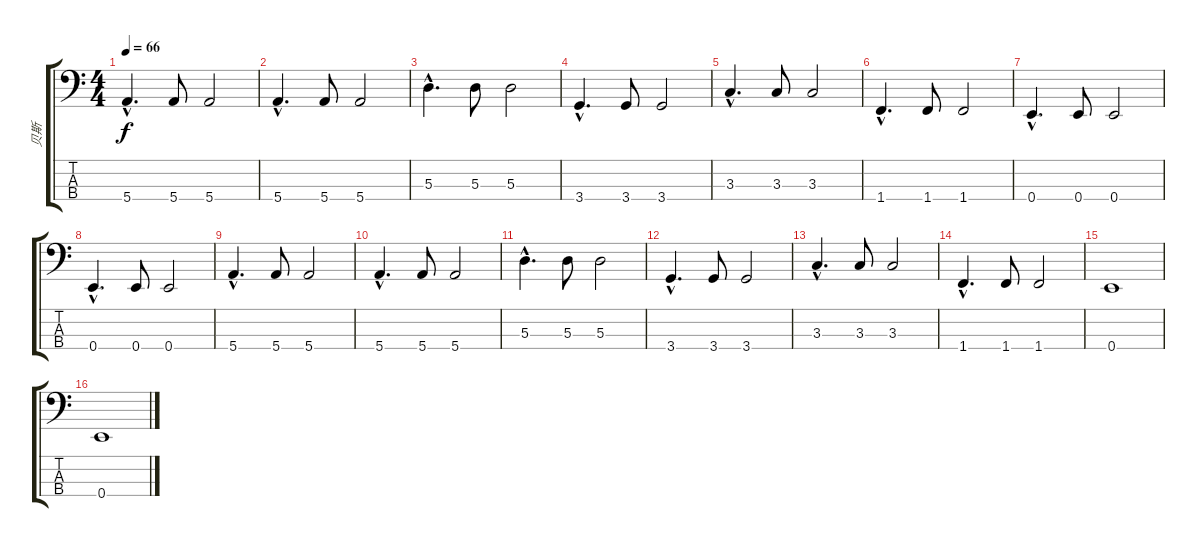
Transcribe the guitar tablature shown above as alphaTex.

\track ("贝斯" "贝斯") {instrument electricbassfinger}
\staff {score tabs}
\tuning (G2 D2 A1 E1) {hide}
\ts (4 4)
\tempo 66
\clef f4
\ks c
5.4{hac}.4{d dy f} 5.4.8 5.4.2 |
5.4{hac}.4{d} 5.4.8 5.4.2 |
5.3{hac}.4{d} 5.3.8 5.3.2 |
3.4{hac}.4{d} 3.4.8 3.4.2 |
3.3{hac}.4{d} 3.3.8 3.3.2 |
1.4{hac}.4{d} 1.4.8 1.4.2 |
0.4{hac}.4{d} 0.4.8 0.4.2 |
0.4{hac}.4{d} 0.4.8 0.4.2 |
5.4{hac}.4{d} 5.4.8 5.4.2 |
5.4{hac}.4{d} 5.4.8 5.4.2 |
5.3{hac}.4{d} 5.3.8 5.3.2 |
3.4{hac}.4{d} 3.4.8 3.4.2 |
3.3{hac}.4{d} 3.3.8 3.3.2 |
1.4{hac}.4{d} 1.4.8 1.4.2 |
0.4.1 |
0.4.1
